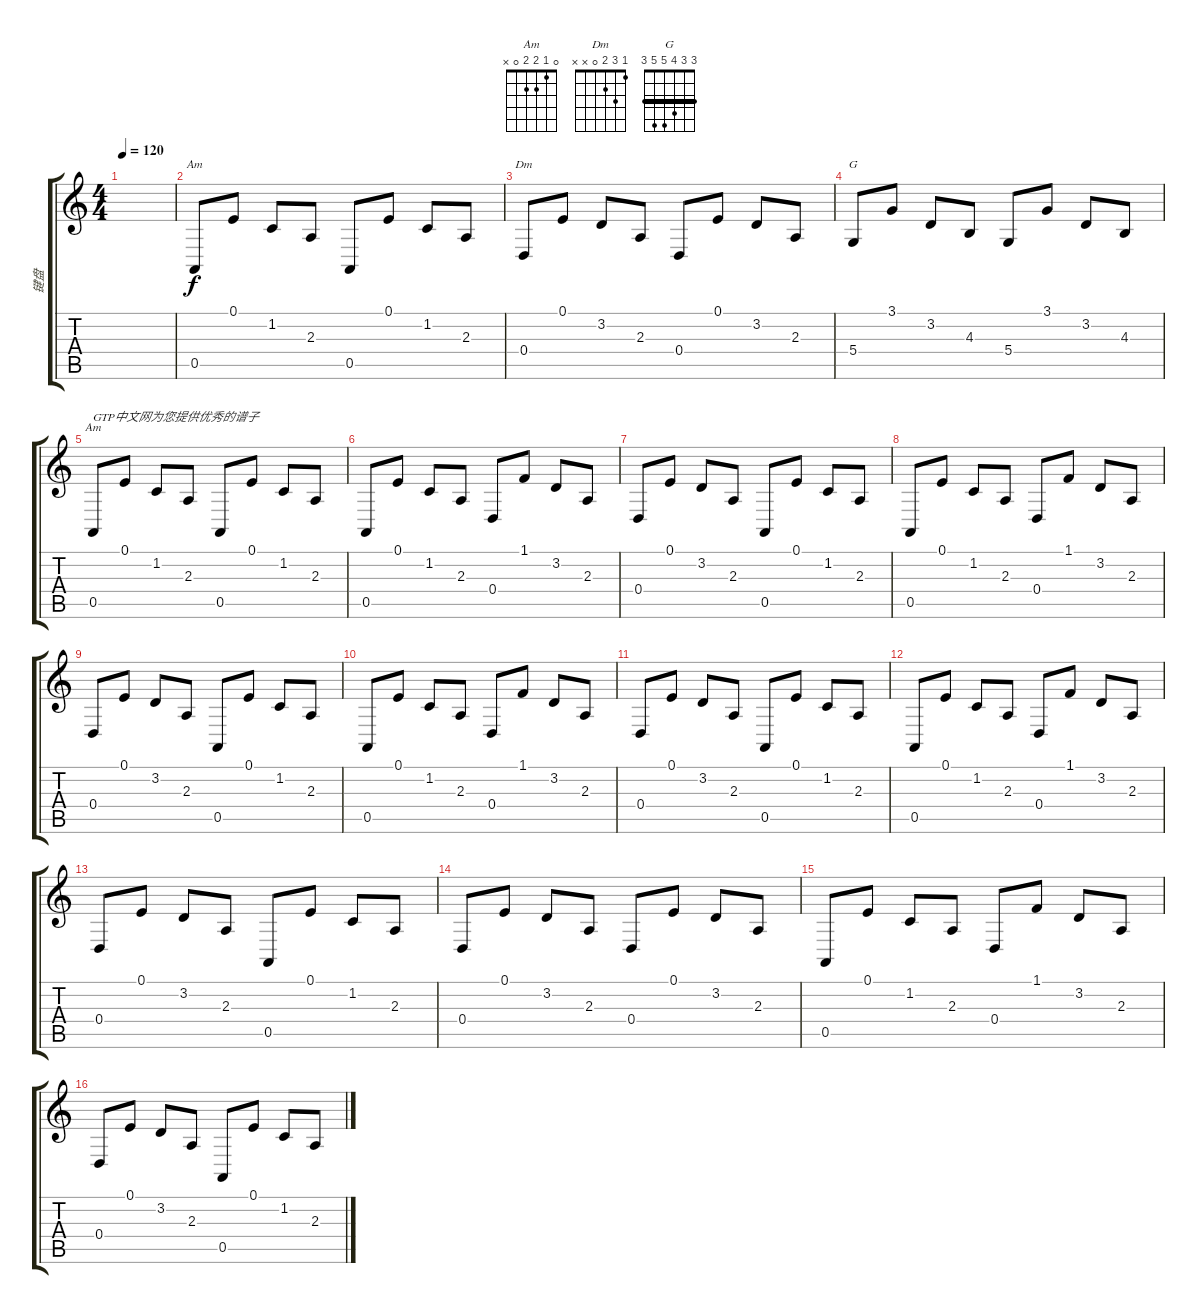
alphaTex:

\track ("键盘" "键盘") {instrument choiraahs}
\staff {score tabs}
\tuning (E4 B3 G3 D3 A2 E2) {hide}
\chord ("Am" x 1 2 2 x x)
\chord ("Dm" 1 3 2 0 x x)
\chord ("G" 3 3 4 5 5 3) {barre 3}
\chord ("Am" 0 1 2 2 0 x)
\ts (4 4)
\tempo 120
\clef g2
\ks c
|
0.5.8{ch "Am"} 0.1.8 1.2.8 2.3.8 0.5.8 0.1.8 1.2.8 2.3.8 |
0.4.8{ch "Dm"} 0.1.8 3.2.8 2.3.8 0.4.8 0.1.8 3.2.8 2.3.8 |
5.4.8{ch "G"} 3.1.8 3.2.8 4.3.8 5.4.8 3.1.8 3.2.8 4.3.8 |
0.5.8{ch "Am" txt "GTP中文网为您提供优秀的谱子"} 0.1.8 1.2.8 2.3.8 0.5.8 0.1.8 1.2.8 2.3.8 |
0.5.8 0.1.8 1.2.8 2.3.8 0.4.8 1.1.8 3.2.8 2.3.8 |
0.4.8 0.1.8 3.2.8 2.3.8 0.5.8 0.1.8 1.2.8 2.3.8 |
0.5.8 0.1.8 1.2.8 2.3.8 0.4.8 1.1.8 3.2.8 2.3.8 |
0.4.8 0.1.8 3.2.8 2.3.8 0.5.8 0.1.8 1.2.8 2.3.8 |
0.5.8 0.1.8 1.2.8 2.3.8 0.4.8 1.1.8 3.2.8 2.3.8 |
0.4.8 0.1.8 3.2.8 2.3.8 0.5.8 0.1.8 1.2.8 2.3.8 |
0.5.8 0.1.8 1.2.8 2.3.8 0.4.8 1.1.8 3.2.8 2.3.8 |
0.4.8 0.1.8 3.2.8 2.3.8 0.5.8 0.1.8 1.2.8 2.3.8 |
0.4.8 0.1.8 3.2.8 2.3.8 0.4.8 0.1.8 3.2.8 2.3.8 |
0.5.8 0.1.8 1.2.8 2.3.8 0.4.8 1.1.8 3.2.8 2.3.8 |
0.4.8 0.1.8 3.2.8 2.3.8 0.5.8 0.1.8 1.2.8 2.3.8
